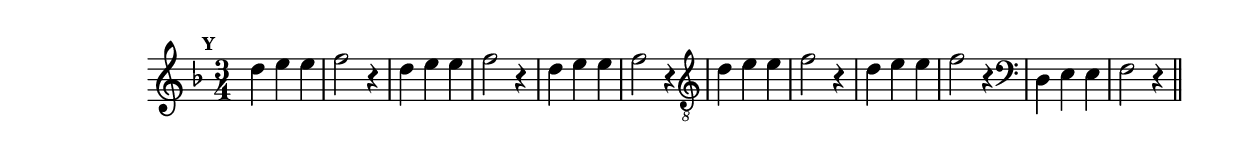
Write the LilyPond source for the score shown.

%% -*- coding: utf-8 -*-
\version "2.14.1"

%% \header { texidoc="Perguntas e Respostas"}

\relative c'' {

  \override Staff.TimeSignature #'style = #'()
  \time 3/4 
  \override Score.BarNumber #'transparent = ##t
  \override Score.RehearsalMark #'font-size = #-2
  \override Score.BarNumber #'transparent = ##t
  \set Score.markFormatter = #format-mark-numbers
  \key d \minor

  \mark 24

  %% CAVAQUINHO - BANJO
  \tag #'cv {
    d4 e e | f2 r4 
  }

  %% BANDOLIM
  \tag #'bd {
    d4 e e | f2 r4 
  }

  %% VIOLA
  \tag #'va {
    d4 e e | f2 r4 
  }

  %% VIOLÃO TENOR
  \tag #'vt {
    \clef "G_8"
    d,4 e e | f2 r4                 
  }

  %% VIOLÃO
  \tag #'vi {
    \clef "G_8"
    d4 e e | f2 r4 
  }

  %% BAIXO - BAIXOLÃO
  \tag #'bx {
    \clef bass
    d,4 e e | f2 r4                  
  }


  %% END DOCUMENT
  \bar "||"
}
